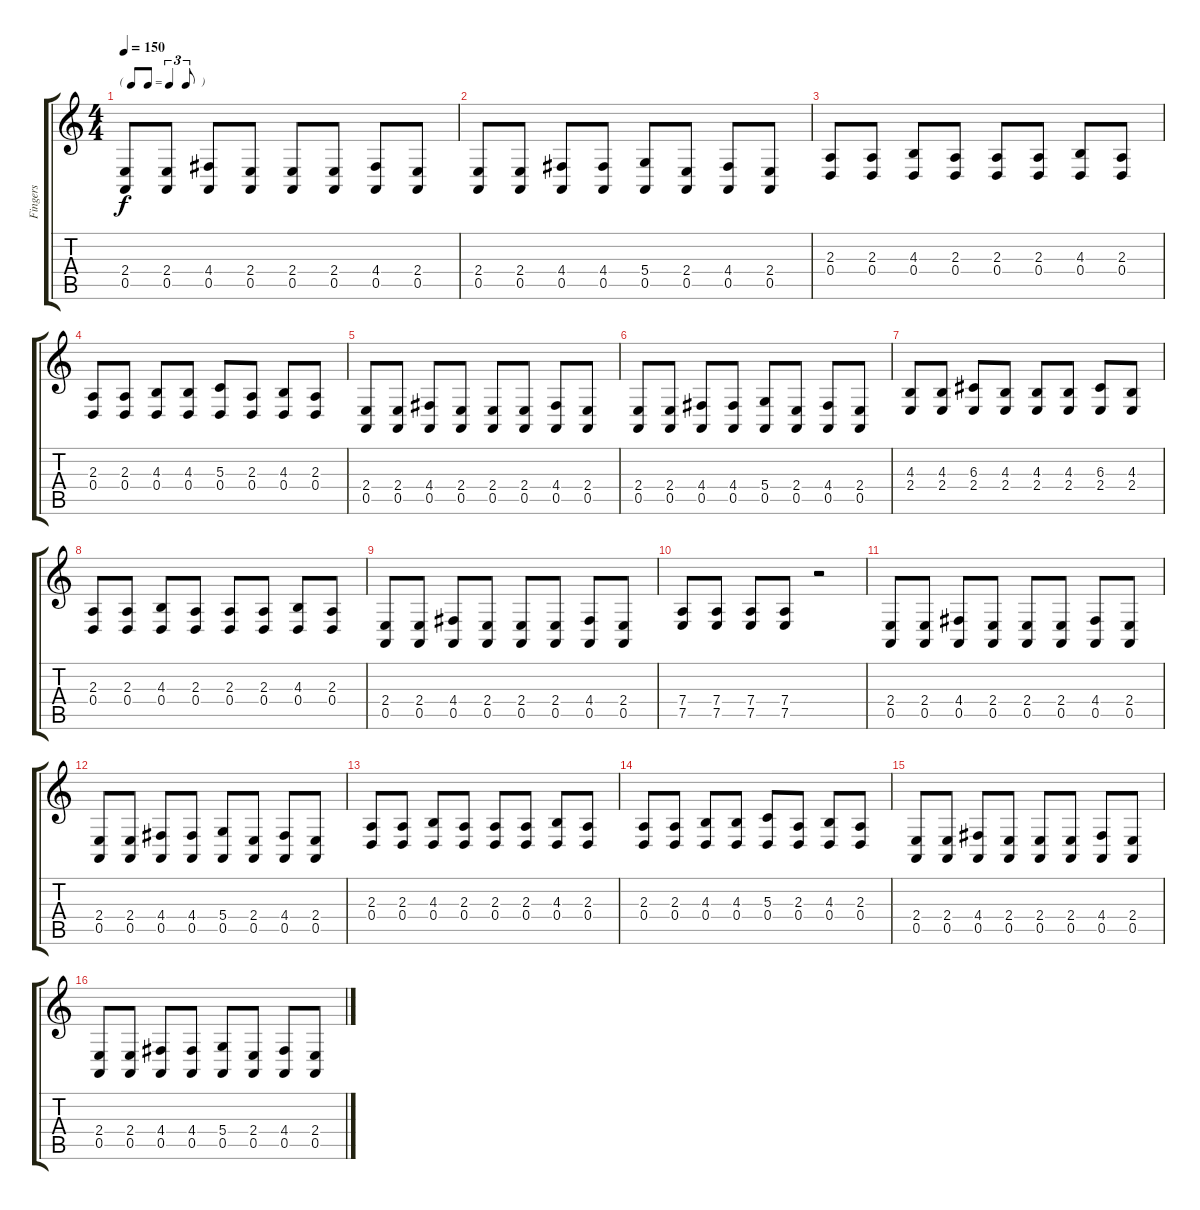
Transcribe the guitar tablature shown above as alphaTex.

\track ("Fingers" "Fingers") {instrument brightacousticpiano}
\staff {score tabs}
\tuning (E4 B3 G3 D3 A2 E2) {hide}
\ts (4 4)
\tf triplet8th
\tempo 150
\clef g2
\ks c
(2.4 0.5).8{dy f} (2.4 0.5).8 (4.4 0.5).8 (2.4 0.5).8 (2.4 0.5).8 (2.4 0.5).8 (4.4 0.5).8 (2.4 0.5).8 |
(2.4 0.5).8 (2.4 0.5).8 (4.4 0.5).8 (4.4 0.5).8 (5.4 0.5).8 (2.4 0.5).8 (4.4 0.5).8 (2.4 0.5).8 |
(2.3 0.4).8 (2.3 0.4).8 (4.3 0.4).8 (2.3 0.4).8 (2.3 0.4).8 (2.3 0.4).8 (4.3 0.4).8 (2.3 0.4).8 |
(2.3 0.4).8 (2.3 0.4).8 (4.3 0.4).8 (4.3 0.4).8 (5.3 0.4).8 (2.3 0.4).8 (4.3 0.4).8 (2.3 0.4).8 |
(2.4 0.5).8 (2.4 0.5).8 (4.4 0.5).8 (2.4 0.5).8 (2.4 0.5).8 (2.4 0.5).8 (4.4 0.5).8 (2.4 0.5).8 |
(2.4 0.5).8 (2.4 0.5).8 (4.4 0.5).8 (4.4 0.5).8 (5.4 0.5).8 (2.4 0.5).8 (4.4 0.5).8 (2.4 0.5).8 |
(4.3 2.4).8 (4.3 2.4).8 (6.3 2.4).8 (4.3 2.4).8 (4.3 2.4).8 (4.3 2.4).8 (6.3 2.4).8 (4.3 2.4).8 |
(2.3 0.4).8 (2.3 0.4).8 (4.3 0.4).8 (2.3 0.4).8 (2.3 0.4).8 (2.3 0.4).8 (4.3 0.4).8 (2.3 0.4).8 |
(2.4 0.5).8 (2.4 0.5).8 (4.4 0.5).8 (2.4 0.5).8 (2.4 0.5).8 (2.4 0.5).8 (4.4 0.5).8 (2.4 0.5).8 |
(7.4 7.5).8 (7.4 7.5).8 (7.4 7.5).8 (7.4 7.5).8 r.2 |
(2.4 0.5).8 (2.4 0.5).8 (4.4 0.5).8 (2.4 0.5).8 (2.4 0.5).8 (2.4 0.5).8 (4.4 0.5).8 (2.4 0.5).8 |
(2.4 0.5).8 (2.4 0.5).8 (4.4 0.5).8 (4.4 0.5).8 (5.4 0.5).8 (2.4 0.5).8 (4.4 0.5).8 (2.4 0.5).8 |
(2.3 0.4).8 (2.3 0.4).8 (4.3 0.4).8 (2.3 0.4).8 (2.3 0.4).8 (2.3 0.4).8 (4.3 0.4).8 (2.3 0.4).8 |
(2.3 0.4).8 (2.3 0.4).8 (4.3 0.4).8 (4.3 0.4).8 (5.3 0.4).8 (2.3 0.4).8 (4.3 0.4).8 (2.3 0.4).8 |
(2.4 0.5).8 (2.4 0.5).8 (4.4 0.5).8 (2.4 0.5).8 (2.4 0.5).8 (2.4 0.5).8 (4.4 0.5).8 (2.4 0.5).8 |
(2.4 0.5).8 (2.4 0.5).8 (4.4 0.5).8 (4.4 0.5).8 (5.4 0.5).8 (2.4 0.5).8 (4.4 0.5).8 (2.4 0.5).8
